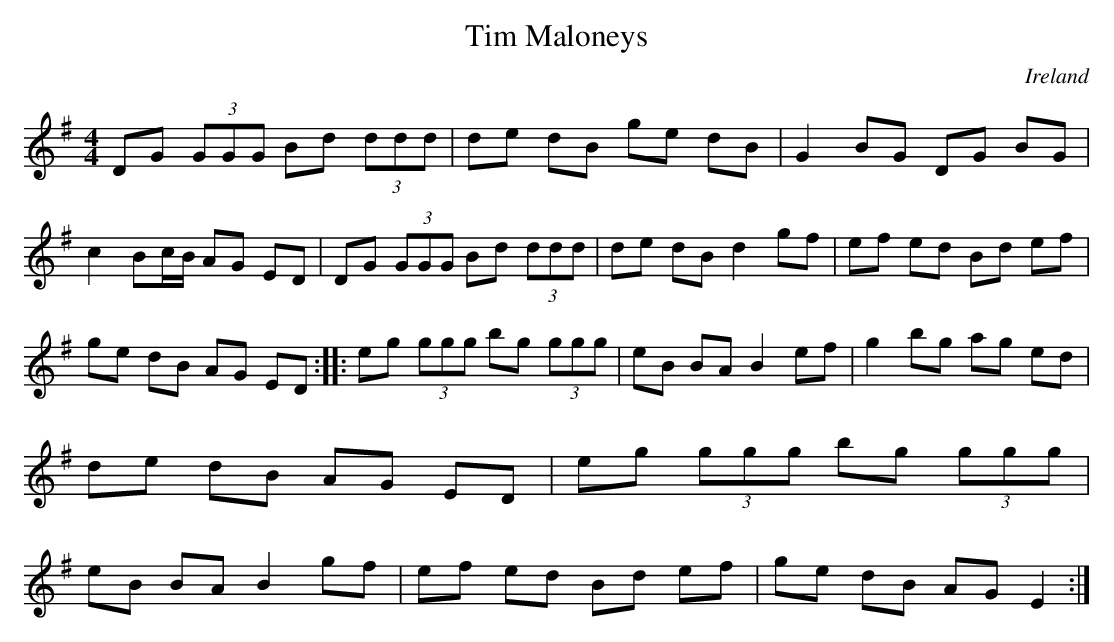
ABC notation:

X:1
T:Tim Maloneys
O:Ireland
M:4/4
K:G
DG (3GGG Bd (3ddd | de dB ge dB |\
G2BG DG BG | c2 Bc/B/ AG ED |\
DG (3GGG Bd (3ddd | de dB d2 gf | \
ef ed Bd ef | ge dB AG ED ::\
eg (3ggg bg (3ggg | eB BA B2 ef |\
g2 bg ag ed | de dB AG ED |\
eg (3ggg bg (3ggg | eB BA B2 gf | \
ef ed Bd ef | ge dB AG E2 :|
